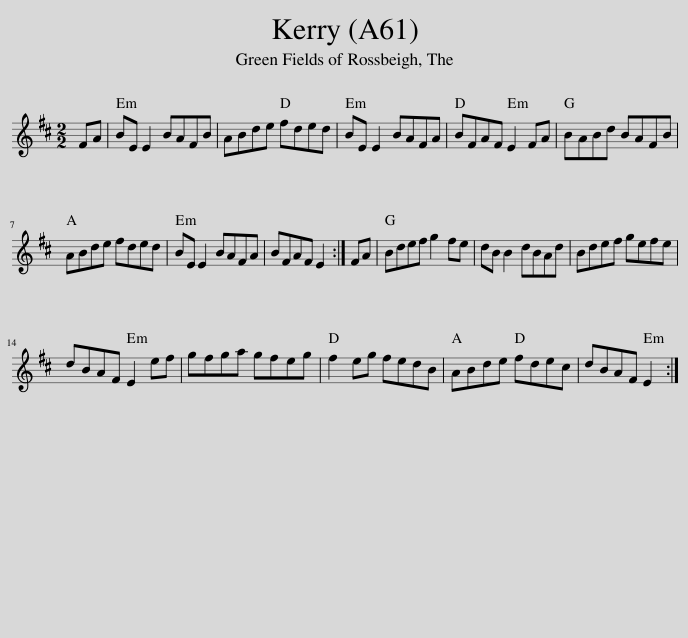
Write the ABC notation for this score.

X:1
L:1/8
M:2/2
I:linebreak $
K:D
V:1 treble
V:1
 FA | BE E2 BAFB | ABde fded | BE E2 BAFA | BFAF E2 FA | %5
 BABd BAFB |$ ABde fded | BE E2 BAFA | BFAF E2 :| FA | %10
 Bdef g2 fe | dB B2 dBAd | Bdef gefe |$ dBAF E2 ef | gfga gfeg | %15
 f2 eg fedB | ABde fdec | dBAF E2 :| %18
